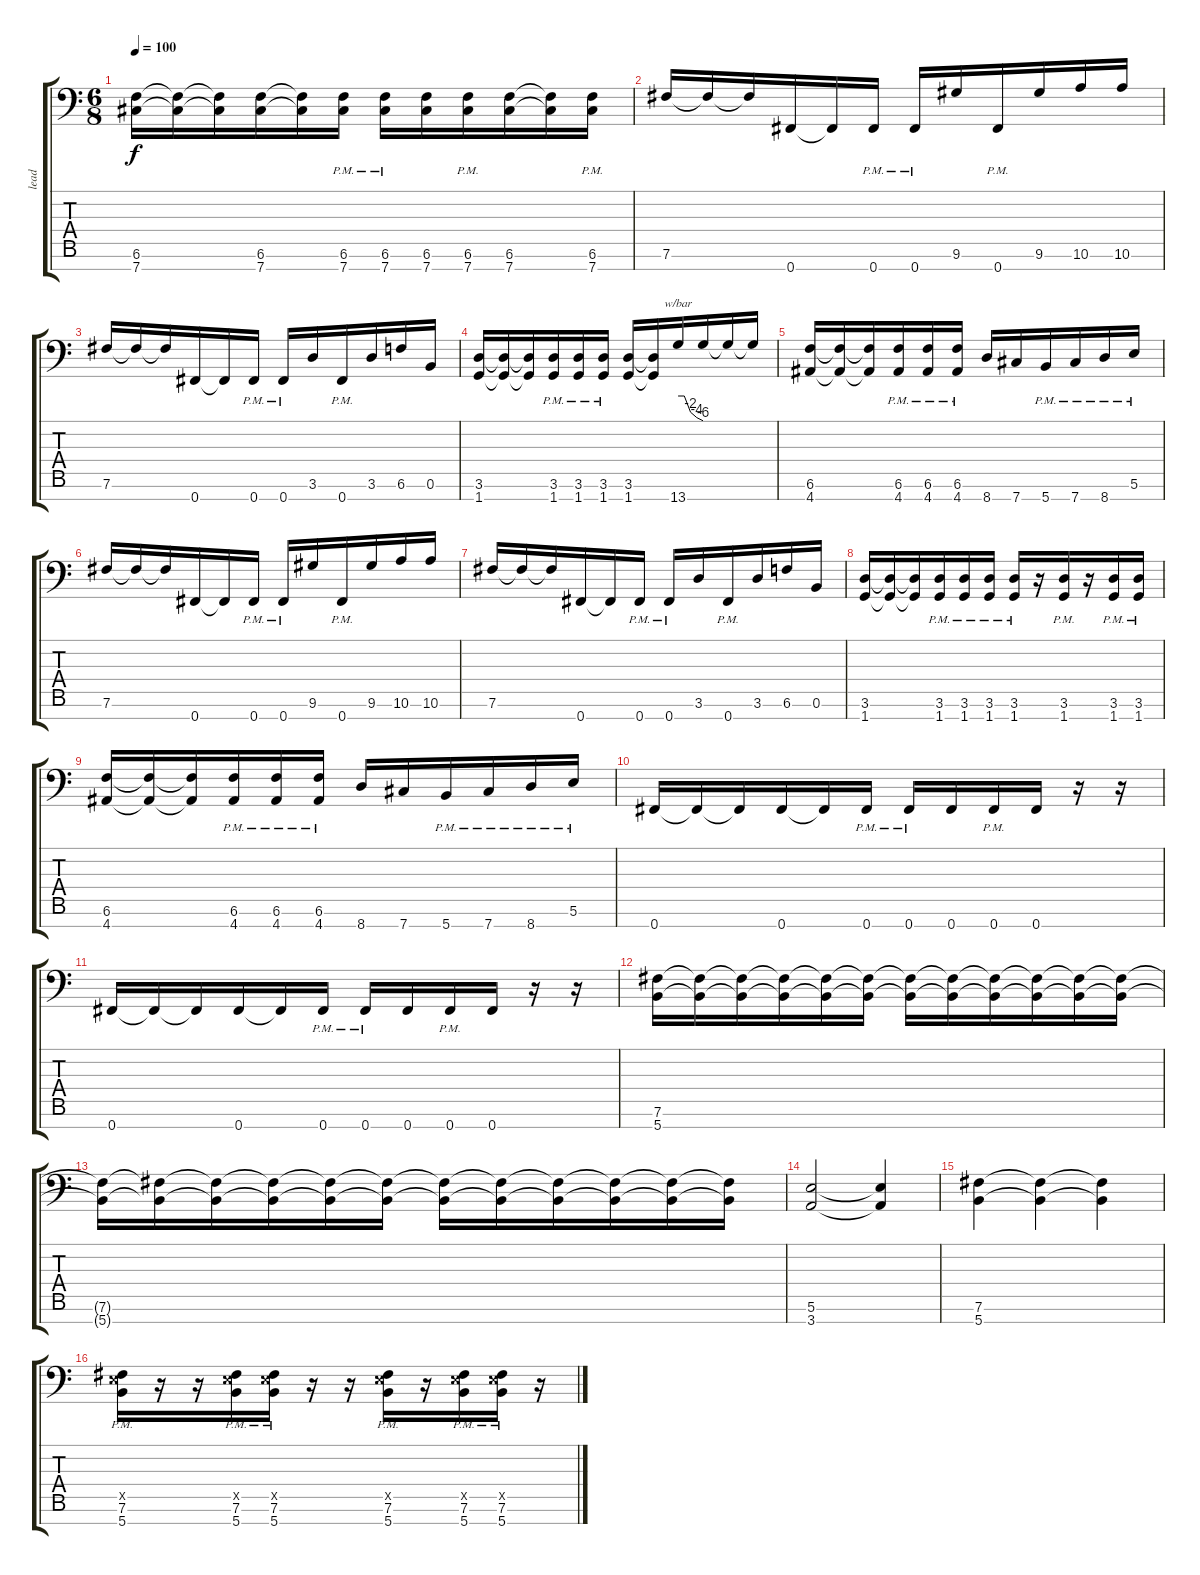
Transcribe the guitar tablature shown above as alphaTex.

\track ("lead" "lead") {instrument distortionguitar}
\staff {score tabs}
\tuning (B3 G3 D3 A2 E2 B1 Gb1) {hide}
\ts (6 8)
\tempo 100
\clef f4
\ks c
(6.6 7.7).16{dy f} (6.6{t} 7.7{t}).16 (6.6{t} 7.7{t}).16 (6.6 7.7).16 (6.6{t} 7.7{t}).16 (6.6{pm} 7.7{pm}).16 (6.6{pm} 7.7{pm}).16 (6.6 7.7).16 (6.6{pm} 7.7{pm}).16 (6.6 7.7).16 (6.6{t} 7.7{t}).16 (6.6{pm} 7.7{pm}).16 |
7.6.16 7.6{t}.16 7.6{t}.16 0.7.16 0.7{t}.16 0.7{pm}.16 0.7{pm}.16 9.6.16 0.7{pm}.16 9.6.16 10.6.16 10.6.16 |
7.6.16 7.6{t}.16 7.6{t}.16 0.7.16 0.7{t}.16 0.7{pm}.16 0.7{pm}.16 3.6.16 0.7{pm}.16 3.6.16 6.6.16 0.6.16 |
(3.6 1.7).16 (3.6{t} 1.7{t}).16 (3.6{t} 1.7{t}).16 (3.6{pm} 1.7{pm}).16 (3.6{pm} 1.7{pm}).16 (3.6{pm} 1.7{pm}).16 (3.6 1.7).16 (3.6{t} 1.7{t}).16 13.7.16{tbe (custom default 0 0 15 0 30 -8 45 -16 60 -24)} 13.7{t}.16 13.7{t}.16 13.7{t}.16 |
(6.6 4.7).16 (6.6{t} 4.7{t}).16 (6.6{t} 4.7{t}).16 (6.6{pm} 4.7{pm}).16 (6.6{pm} 4.7{pm}).16 (6.6{pm} 4.7{pm}).16 8.7.16 7.7.16 5.7{pm}.16 7.7{pm}.16 8.7{pm}.16 5.6{pm}.16 |
7.6.16 7.6{t}.16 7.6{t}.16 0.7.16 0.7{t}.16 0.7{pm}.16 0.7{pm}.16 9.6.16 0.7{pm}.16 9.6.16 10.6.16 10.6.16 |
7.6.16 7.6{t}.16 7.6{t}.16 0.7.16 0.7{t}.16 0.7{pm}.16 0.7{pm}.16 3.6.16 0.7{pm}.16 3.6.16 6.6.16 0.6.16 |
(3.6 1.7).16 (3.6{t} 1.7{t}).16 (3.6{t} 1.7{t}).16 (3.6{pm} 1.7{pm}).16 (3.6{pm} 1.7{pm}).16 (3.6{pm} 1.7{pm}).16 (3.6{pm} 1.7{pm}).16 r.16 (3.6{pm} 1.7{pm}).16 r.16 (3.6{pm} 1.7{pm}).16 (3.6{pm} 1.7{pm}).16 |
(6.6 4.7).16 (6.6{t} 4.7{t}).16 (6.6{t} 4.7{t}).16 (6.6{pm} 4.7{pm}).16 (6.6{pm} 4.7{pm}).16 (6.6{pm} 4.7{pm}).16 8.7.16 7.7.16 5.7{pm}.16 7.7{pm}.16 8.7{pm}.16 5.6{pm}.16 |
0.7.16 0.7{t}.16 0.7{t}.16 0.7.16 0.7{t}.16 0.7{pm}.16 0.7{pm}.16 0.7.16 0.7{pm}.16 0.7.16 r.16 r.16 |
0.7.16 0.7{t}.16 0.7{t}.16 0.7.16 0.7{t}.16 0.7{pm}.16 0.7{pm}.16 0.7.16 0.7{pm}.16 0.7.16 r.16 r.16 |
(7.6 5.7).16 (7.6{t} 5.7{t}).16 (7.6{t} 5.7{t}).16 (7.6{t} 5.7{t}).16 (7.6{t} 5.7{t}).16 (7.6{t} 5.7{t}).16 (7.6{t} 5.7{t}).16 (7.6{t} 5.7{t}).16 (7.6{t} 5.7{t}).16 (7.6{t} 5.7{t}).16 (7.6{t} 5.7{t}).16 (7.6{t} 5.7{t}).16 |
(7.6{t} 5.7{t}).16 (7.6{t} 5.7{t}).16 (7.6{t} 5.7{t}).16 (7.6{t} 5.7{t}).16 (7.6{t} 5.7{t}).16 (7.6{t} 5.7{t}).16 (7.6{t} 5.7{t}).16 (7.6{t} 5.7{t}).16 (7.6{t} 5.7{t}).16 (7.6{t} 5.7{t}).16 (7.6{t} 5.7{t}).16 (7.6{t} 5.7{t}).16 |
(5.6 3.7).2 (5.6{t} 3.7{t}).4 |
(7.6 5.7).4 (7.6{t} 5.7{t}).4 (7.6{t} 5.7{t}).4 |
(0.5{x} 7.6{pm} 5.7{pm}).16 r.16 r.16 (0.5{x} 7.6{pm} 5.7{pm}).16 (0.5{x} 7.6{pm} 5.7{pm}).16 r.16 r.16 (0.5{x} 7.6{pm} 5.7{pm}).16 r.16 (0.5{x} 7.6{pm} 5.7{pm}).16 (0.5{x} 7.6{pm} 5.7{pm}).16 r.16
